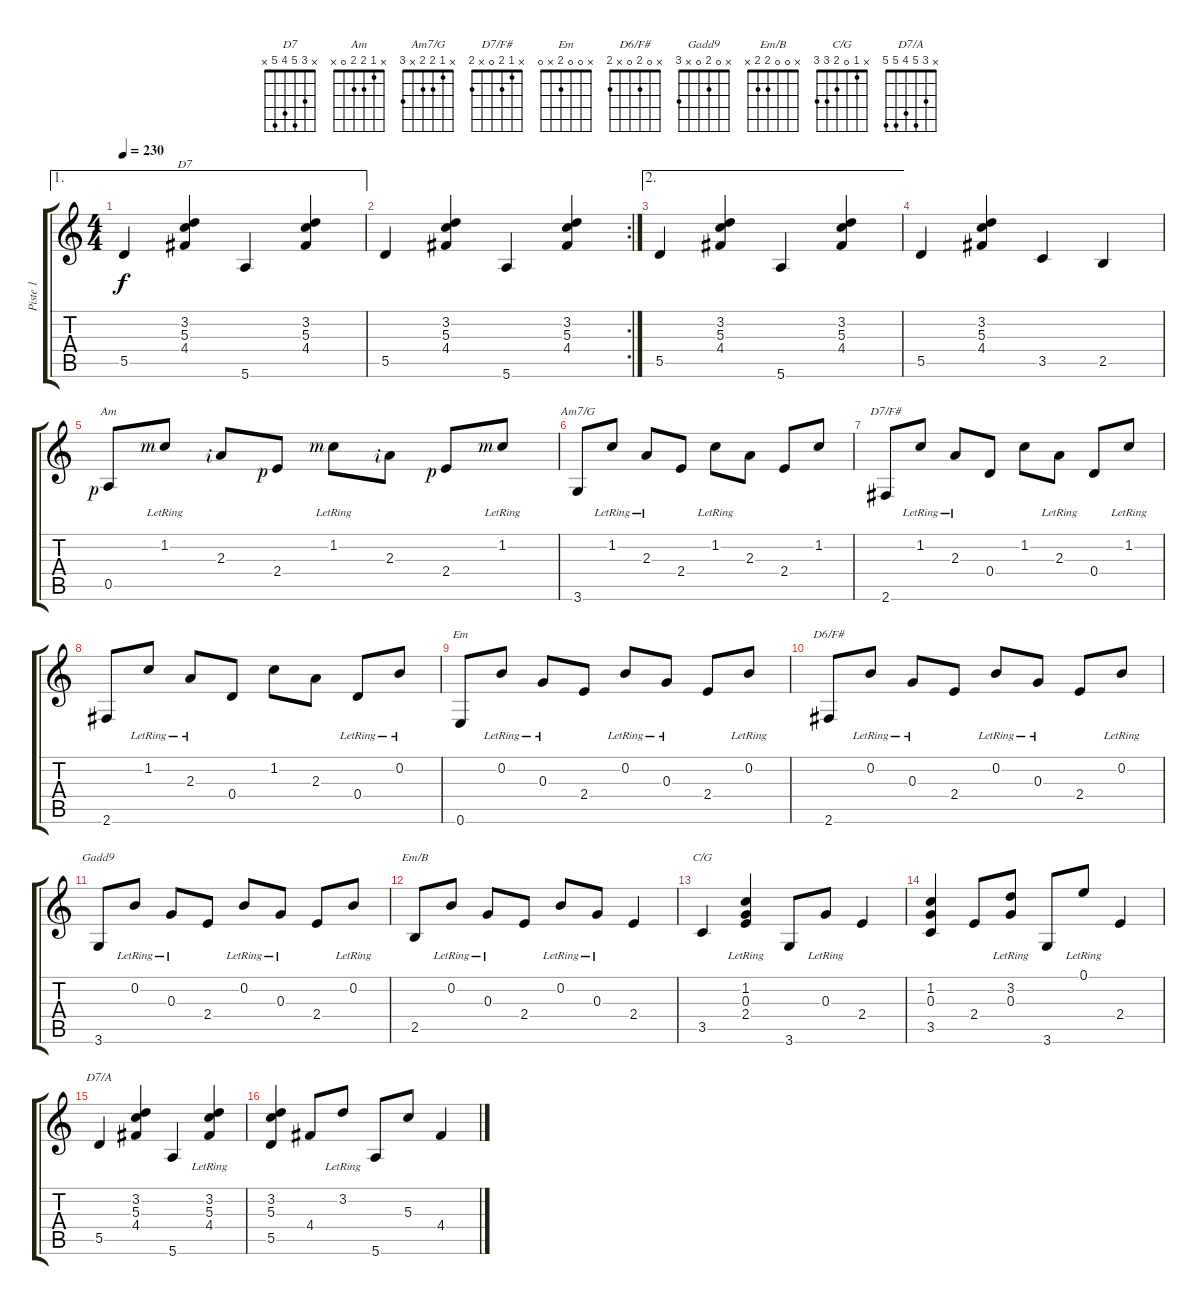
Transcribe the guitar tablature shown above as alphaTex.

\track ("Piste 1" "Piste 1") {instrument acousticguitarnylon}
\staff {score tabs}
\tuning (E4 B3 G3 D3 A2 E2) {hide}
\chord ("D7" x 3 5 4 5 x)
\chord ("Am" x 1 2 2 0 x)
\chord ("Am7/G" x 1 2 2 x 3)
\chord ("D7/F#" x 1 2 0 x 2)
\chord ("Em" x 0 0 2 x 0)
\chord ("D6/F#" x 0 2 0 x 2)
\chord ("Gadd9" x 0 2 0 x 3)
\chord ("Em/B" x 0 0 2 2 x)
\chord ("C/G" x 1 0 2 3 3)
\chord ("D7/A" x 3 5 4 5 5)
\ae 1
\ts (4 4)
\tempo 230
\clef g2
\ks c
5.5.4{dy f} (3.2 5.3 4.4).4{ch "D7"} 5.6.4 (3.2 5.3 4.4).4 |
\rc 2
5.5.4 (3.2 5.3 4.4).4 5.6.4 (3.2 5.3 4.4).4 |
\ae 2
5.5.4 (3.2 5.3 4.4).4 5.6.4 (3.2 5.3 4.4).4 |
5.5.4 (3.2 5.3 4.4).4 3.5.4 2.5.4 |
0.5{rf 1}.8{ch "Am"} 1.2{lr rf 3}.8 2.3{rf 2}.8 2.4{rf 1}.8 1.2{lr rf 3}.8 2.3{rf 2}.8 2.4{rf 1}.8 1.2{lr rf 3}.8 |
3.6.8{ch "Am7/G"} 1.2{lr}.8 2.3{lr}.8 2.4.8 1.2{lr}.8 2.3.8 2.4.8 1.2.8 |
2.6.8{ch "D7/F#"} 1.2{lr}.8 2.3{lr}.8 0.4.8 1.2.8 2.3{lr}.8 0.4.8 1.2{lr}.8 |
2.6.8 1.2{lr}.8 2.3{lr}.8 0.4.8 1.2.8 2.3.8 0.4{lr}.8 0.2{lr}.8 |
0.6.8{ch "Em"} 0.2{lr}.8 0.3{lr}.8 2.4.8 0.2{lr}.8 0.3{lr}.8 2.4.8 0.2{lr}.8 |
2.6.8{ch "D6/F#"} 0.2{lr}.8 0.3{lr}.8 2.4.8 0.2{lr}.8 0.3{lr}.8 2.4.8 0.2{lr}.8 |
3.6.8{ch "Gadd9"} 0.2{lr}.8 0.3{lr}.8 2.4.8 0.2{lr}.8 0.3{lr}.8 2.4.8 0.2{lr}.8 |
2.5.8{ch "Em/B"} 0.2{lr}.8 0.3{lr}.8 2.4.8 0.2{lr}.8 0.3{lr}.8 2.4.4 |
3.5.4{ch "C/G"} (1.2 0.3{lr} 2.4).4 3.6.8 0.3{lr}.8 2.4.4 |
(1.2 0.3 3.5).4 2.4.8 (3.2 0.3{lr}).8 3.6.8 0.1{lr}.8 2.4.4 |
5.5.4{ch "D7/A"} (3.2 5.3 4.4).4 5.6.4 (3.2{lr} 5.3 4.4).4 |
(3.2 5.3 5.5).4 4.4.8 3.2{lr}.8 5.6.8 5.3.8 4.4.4
